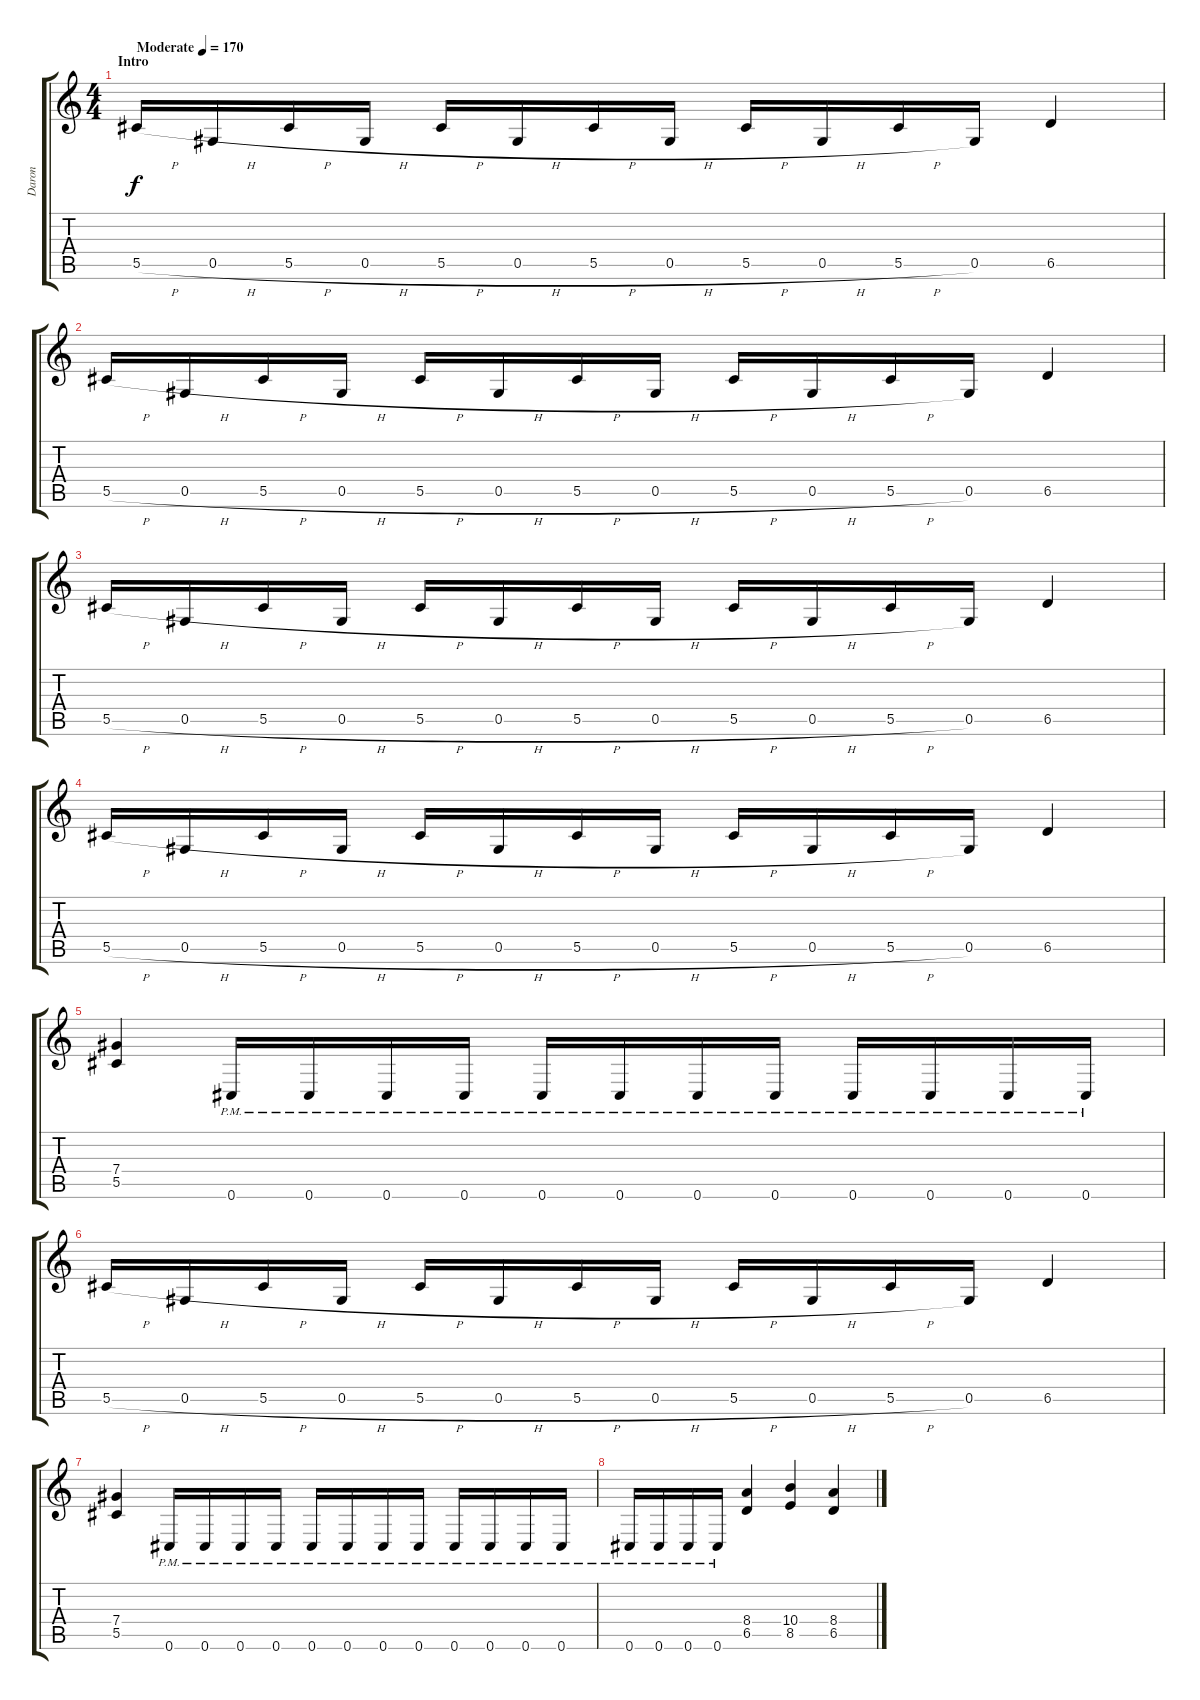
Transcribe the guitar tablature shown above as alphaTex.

\track ("Daron" "Daron") {instrument distortionguitar}
\staff {score tabs}
\tuning (Eb4 Bb3 Gb3 Db3 Ab2 Db2) {hide}
\ts (4 4)
\section ("" "Intro")
\tempo (170 "Moderate")
\clef g2
\ks c
5.5{h}.16{dy f instrument distortionguitar} 0.5{h}.16 5.5{h}.16 0.5{h}.16 5.5{h}.16 0.5{h}.16 5.5{h}.16 0.5{h}.16 5.5{h}.16 0.5{h}.16 5.5{h}.16 0.5.16 6.5.4 |
5.5{h}.16 0.5{h}.16 5.5{h}.16 0.5{h}.16 5.5{h}.16 0.5{h}.16 5.5{h}.16 0.5{h}.16 5.5{h}.16 0.5{h}.16 5.5{h}.16 0.5.16 6.5.4 |
5.5{h}.16 0.5{h}.16 5.5{h}.16 0.5{h}.16 5.5{h}.16 0.5{h}.16 5.5{h}.16 0.5{h}.16 5.5{h}.16 0.5{h}.16 5.5{h}.16 0.5.16 6.5.4 |
5.5{h}.16 0.5{h}.16 5.5{h}.16 0.5{h}.16 5.5{h}.16 0.5{h}.16 5.5{h}.16 0.5{h}.16 5.5{h}.16 0.5{h}.16 5.5{h}.16 0.5.16 6.5.4 |
(7.4 5.5).4 0.6{pm}.16 0.6{pm}.16 0.6{pm}.16 0.6{pm}.16 0.6{pm}.16 0.6{pm}.16 0.6{pm}.16 0.6{pm}.16 0.6{pm}.16 0.6{pm}.16 0.6{pm}.16 0.6{pm}.16 |
5.5{h}.16 0.5{h}.16 5.5{h}.16 0.5{h}.16 5.5{h}.16 0.5{h}.16 5.5{h}.16 0.5{h}.16 5.5{h}.16 0.5{h}.16 5.5{h}.16 0.5.16 6.5.4 |
(7.4 5.5).4 0.6{pm}.16 0.6{pm}.16 0.6{pm}.16 0.6{pm}.16 0.6{pm}.16 0.6{pm}.16 0.6{pm}.16 0.6{pm}.16 0.6{pm}.16 0.6{pm}.16 0.6{pm}.16 0.6{pm}.16 |
0.6{pm}.16 0.6{pm}.16 0.6{pm}.16 0.6{pm}.16 (8.4 6.5).4 (10.4 8.5).4 (8.4 6.5).4
